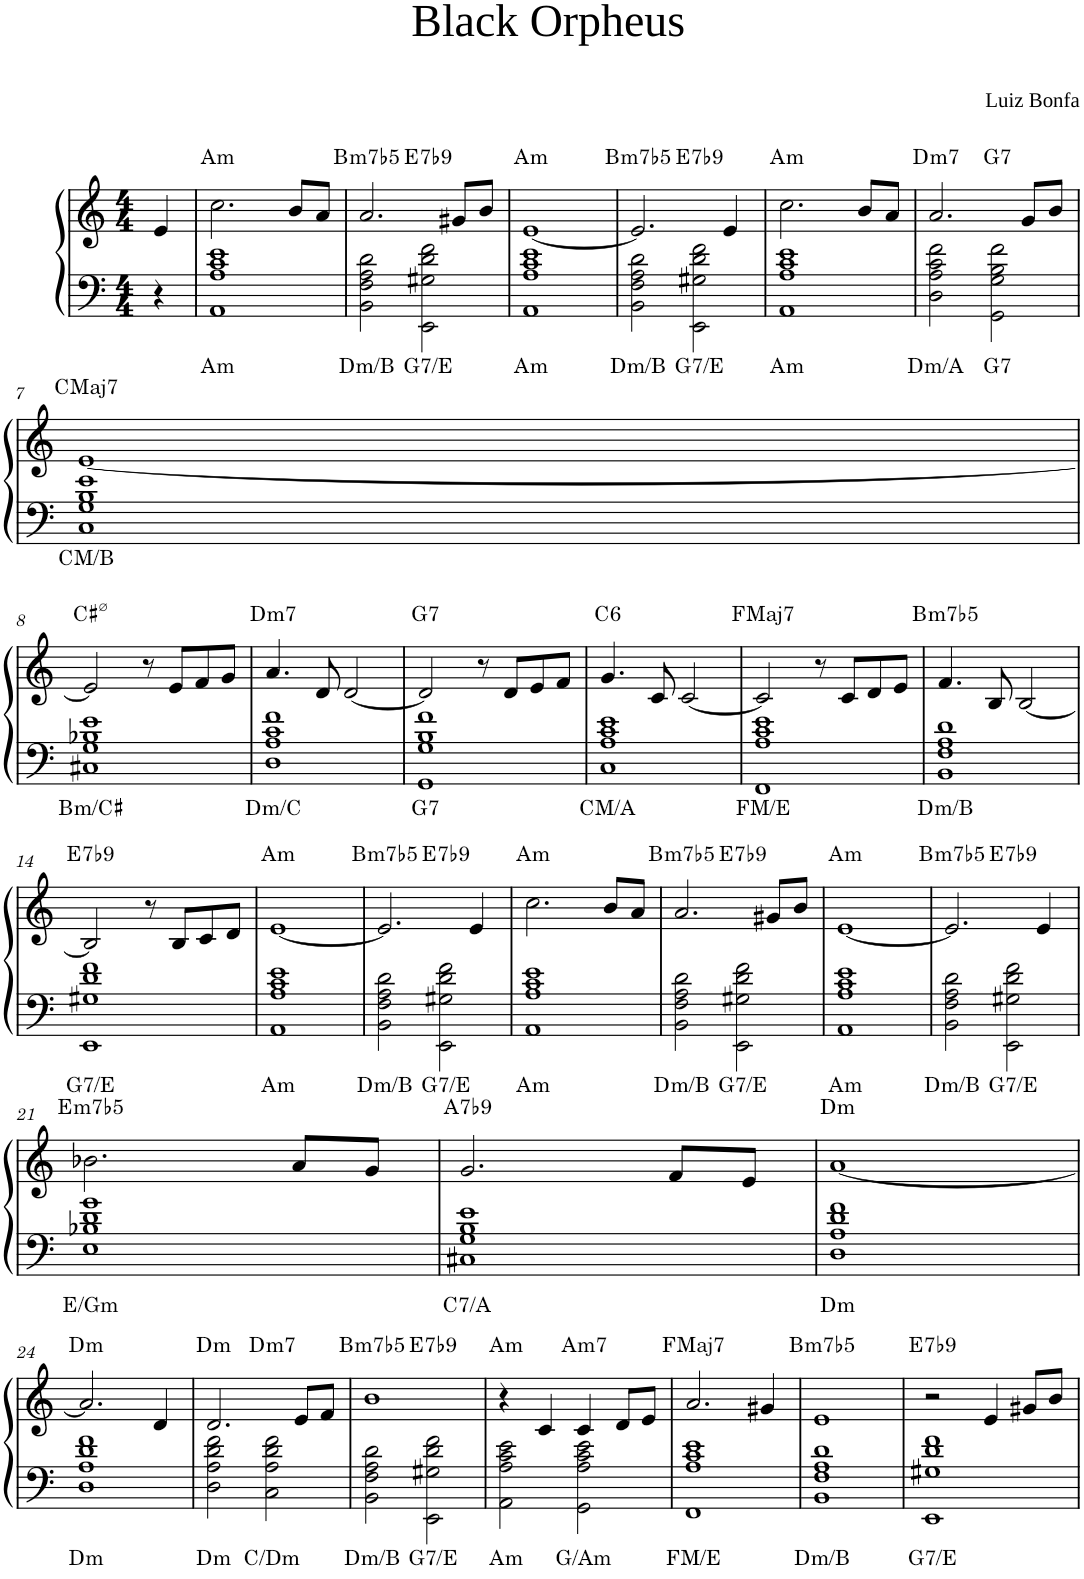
**kern	**kern	**harte
*part1	*part1	*part1
*staff2	*staff1	*
*I"Accordion	*	*
*I'Acc.	*	*
*clefF4	*clefG2	*
*k[]	*k[]	*
*M4/4	*M4/4	*
=	=	=
4r	4e/	.
=1	=1	=1
!	!	!LO:H:n=1:kt=m
!	!	!LO:H:n=2:kt=m
1AA 1A 1c 1e	2.cc\	A:min A:min
.	8b/L	.
.	8a/J	.
=2	=2	=2
!	!	!LO:H:n=1:kt=m7b5
!	!	!LO:H:n=2:kt=m
*	*^	*
2BB\ 2F\ 2A\ 2d\	2.a/	2ryy	B:hdim7 D:min/6
!	!	!	!LO:H:n=1:kt=7
!	!	!	!LO:H:n=2:kt=7
2EE\ 2G#X\ 2d\ 2f\	.	2ryy	E:7(b9) G:7/6
.	8g#X/L	.	.
.	8b/J	.	.
=3	=3	=3	=3
!	!	!	!LO:H:n=1:kt=m
!	!	!	!LO:H:n=2:kt=m
*	*v	*v	*
1AA 1A 1c 1e	[1e	A:min A:min
=4	=4	=4
!	!	!LO:H:n=1:kt=m7b5
!	!	!LO:H:n=2:kt=m
*	*^	*
2BB\ 2F\ 2A\ 2d\	2.e/]	2ryy	B:hdim7 D:min/6
!	!	!	!LO:H:n=1:kt=7
!	!	!	!LO:H:n=2:kt=7/
2EE\ 2G#X\ 2d\ 2f\	.	2ryy	E:7(b9) G:maj
.	4e/	.	.
=5	=5	=5	=5
!	!	!	!LO:H:n=1:kt=m
!	!	!	!LO:H:n=2:kt=m
*	*v	*v	*
1AA 1A 1c 1e	2.cc\	A:min A:min
.	8b/L	.
.	8a/J	.
=6	=6	=6
!	!	!LO:H:n=1:kt=m7
!	!	!LO:H:n=2:kt=m
*	*^	*
2D\ 2A\ 2c\ 2f\	2.a/	2ryy	D:min7 D:min/5
!	!	!	!LO:H:n=1:kt=7
!	!	!	!LO:H:n=2:kt=7
2GG\ 2G\ 2B\ 2f\	.	2ryy	G:7 G:7
.	8g/L	.	.
.	8b/J	.	.
!!LO:LB:g=z
=7	=7	=7	=7
!	!	!	!LO:H:n=1:kt=Maj7
!	!	!	!LO:H:n=2:kt=M
*	*v	*v	*
1C 1G 1B 1e	[1e	C:maj7 C:maj/7
!!LO:LB:g=z
=8	=8	=8
!	!	!LO:H:n=2:kt=m
1C#X 1G 1B-X 1e	2e/]	C#:hdim7 B:min/2
.	8r	.
.	8e/L	.
.	8f/	.
.	8g/J	.
=9	=9	=9
!	!	!LO:H:n=1:kt=m7
!	!	!LO:H:n=2:kt=m
1D 1A 1c 1f	4.a/	D:min7 D:min/b7
.	8d/	.
.	[2d/	.
=10	=10	=10
!	!	!LO:H:n=1:kt=7
!	!	!LO:H:n=2:kt=7
1GG 1G 1B 1f	2d/]	G:7 G:7
.	8r	.
.	8d/L	.
.	8e/	.
.	8f/J	.
=11	=11	=11
!	!	!LO:H:n=1:kt=6
!	!	!LO:H:n=2:kt=M
1C 1A 1c 1e	4.g/	C:maj6 C:maj/6
.	8c/	.
.	[2c/	.
=12	=12	=12
!	!	!LO:H:n=1:kt=Maj7
!	!	!LO:H:n=2:kt=N.C.
!	!	!LO:H:n=3:kt=M
!	!	!LO:H:n=4:kt=N.C.
1FF 1A 1c 1e	2c/]	F:maj7 N F:maj/7 N
.	8r	.
.	8c/L	.
.	8d/	.
.	8e/J	.
=13	=13	=13
!	!	!LO:H:n=1:kt=m7b5
!	!	!LO:H:n=2:kt=m
1BB 1F 1A 1d	4.f/	B:hdim7 D:min/6
.	8B/	.
.	[2B/	.
!!LO:LB:g=z
=14	=14	=14
!	!	!LO:H:n=1:kt=7
!	!	!LO:H:n=2:kt=7
1EE 1G#X 1d 1f	2B/]	E:7(b9) G:7/6
.	8r	.
.	8B/L	.
.	8c/	.
.	8d/J	.
=15	=15	=15
!	!	!LO:H:n=1:kt=m
!	!	!LO:H:n=2:kt=m
1AA 1A 1c 1e	[1e	A:min A:min
=16	=16	=16
!	!	!LO:H:n=1:kt=m7b5
!	!	!LO:H:n=2:kt=m
*	*^	*
2BB\ 2F\ 2A\ 2d\	2.e/]	2ryy	B:hdim7 D:min/6
!	!	!	!LO:H:n=1:kt=7
!	!	!	!LO:H:n=2:kt=7
2EE\ 2G#X\ 2d\ 2f\	.	2ryy	E:7(b9) G:7/6
.	4e/	.	.
=17	=17	=17	=17
!	!	!	!LO:H:n=1:kt=m
!	!	!	!LO:H:n=2:kt=m
*	*v	*v	*
1AA 1A 1c 1e	2.cc\	A:min A:min
.	8b/L	.
.	8a/J	.
=18	=18	=18
!	!	!LO:H:n=1:kt=m7b5
!	!	!LO:H:n=2:kt=m
*	*^	*
2BB\ 2F\ 2A\ 2d\	2.a/	2ryy	B:hdim7 D:min/6
!	!	!	!LO:H:n=1:kt=7
!	!	!	!LO:H:n=2:kt=7
2EE\ 2G#X\ 2d\ 2f\	.	2ryy	E:7(b9) G:7/6
.	8g#X/L	.	.
.	8b/J	.	.
=19	=19	=19	=19
!	!	!	!LO:H:n=1:kt=m
!	!	!	!LO:H:n=2:kt=m
*	*v	*v	*
1AA 1A 1c 1e	[1e	A:min A:min
=20	=20	=20
!	!	!LO:H:n=1:kt=m7b5
!	!	!LO:H:n=2:kt=m
*	*^	*
2BB\ 2F\ 2A\ 2d\	2.e/]	2ryy	B:hdim7 D:min/6
!	!	!	!LO:H:n=1:kt=7
!	!	!	!LO:H:n=2:kt=7
2EE\ 2G#X\ 2d\ 2f\	.	2ryy	E:7(b9) G:7/6
.	4e/	.	.
!!LO:LB:g=z
=21	=21	=21	=21
!	!	!	!LO:H:n=1:kt=m7b5
*	*v	*v	*
1E 1B-X 1d 1g	2.b-X\	E:hdim7 E:maj
.	8a/L	.
.	8g/J	.
=22	=22	=22
!	!	!LO:H:n=1:kt=7
!	!	!LO:H:n=2:kt=7
1C#X 1G 1B 1e	2.g/	A:7(b9) C:7/6
.	8f/L	.
.	8e/J	.
=23	=23	=23
!	!	!LO:H:n=1:kt=m
!	!	!LO:H:n=2:kt=m
1D 1A 1d 1f	[1a	D:min D:min
!!LO:LB:g=z
=24	=24	=24
!	!	!LO:H:n=1:kt=m
!	!	!LO:H:n=2:kt=m
1D 1A 1d 1f	2.a/]	D:min D:min
.	4d/	.
=25	=25	=25
!	!	!LO:H:n=1:kt=m
!	!	!LO:H:n=2:kt=m
*	*^	*
2D\ 2A\ 2d\ 2f\	2.d/	2ryy	D:min D:min
!	!	!	!LO:H:n=1:kt=m7
2C\ 2A\ 2d\ 2f\	.	2ryy	D:min7 C:maj
.	8e/L	.	.
.	8f/J	.	.
=26	=26	=26	=26
!	!	!	!LO:H:n=1:kt=m7b5
!	!	!	!LO:H:n=2:kt=m
2BB\ 2F\ 2A\ 2d\	1b	2ryy	B:hdim7 D:min/6
!	!	!	!LO:H:n=1:kt=7
!	!	!	!LO:H:n=2:kt=7
2EE\ 2G#X\ 2d\ 2f\	.	2ryy	E:7(b9) G:7/6
=27	=27	=27	=27
!	!	!	!LO:H:n=1:kt=m
!	!	!	!LO:H:n=2:kt=m
*	*v	*v	*
2AA\ 2A\ 2c\ 2e\	4r	A:min A:min
.	4c/	.
!	!	!LO:H:n=1:kt=m7
2GG\ 2A\ 2c\ 2e\	4c/	A:min7 G:maj
.	8d/L	.
.	8e/J	.
=28	=28	=28
!	!	!LO:H:n=1:kt=Maj7
!	!	!LO:H:n=2:kt=N.C.
!	!	!LO:H:n=3:kt=M
!	!	!LO:H:n=4:kt=N.C.
1FF 1A 1c 1e	2.a/	F:maj7 N F:maj/7 N
.	4g#X/	.
=29	=29	=29
!	!	!LO:H:n=1:kt=m7b5
!	!	!LO:H:n=2:kt=m
1BB 1F 1A 1d	1e	B:hdim7 D:min/6
=30	=30	=30
!	!	!LO:H:n=1:kt=7
!	!	!LO:H:n=2:kt=7
1EE 1G#X 1d 1f	2r	E:7(b9) G:7/6
.	4e/	.
.	8g#X/L	.
.	8b/J	.
=	=	=
*-	*-	*-
